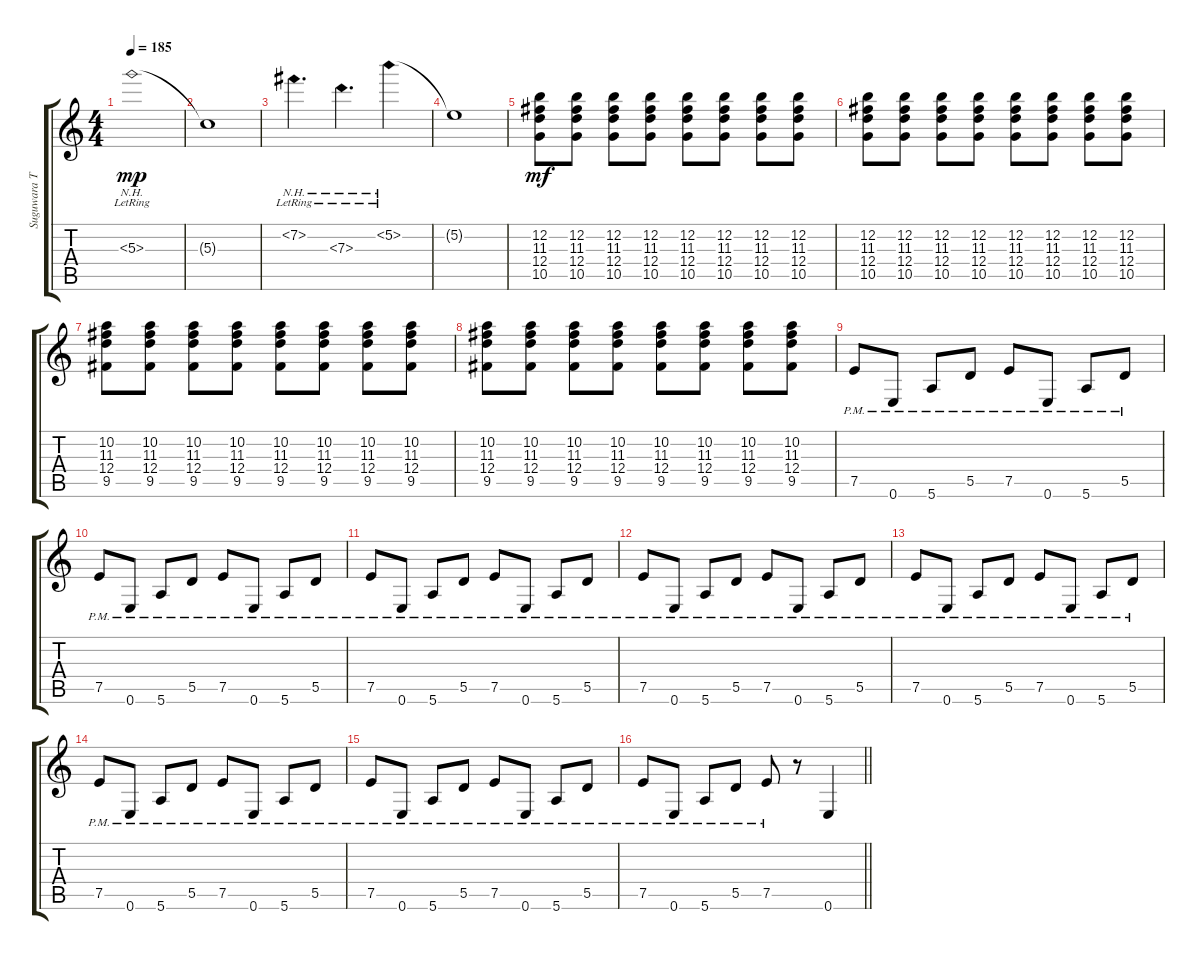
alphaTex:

\track ("Suguwara Takuro" "Suguwara T") {instrument overdrivenguitar}
\staff {score tabs}
\tuning (E4 B3 G3 D3 A2 E2) {hide}
\ts (4 4)
\tempo 185
\clef g2
\ks c
5.3{nh lr}.1{dy mp} |
5.3{t}.1 |
7.2{nh lr}.4{d} 7.3{nh lr}.4{d} 5.2{nh lr}.4 |
5.2{t}.1 |
(12.2 11.3 12.4 10.5).8{dy mf instrument electricguitarclean} (12.2 11.3 12.4 10.5).8 (12.2 11.3 12.4 10.5).8 (12.2 11.3 12.4 10.5).8 (12.2 11.3 12.4 10.5).8 (12.2 11.3 12.4 10.5).8 (12.2 11.3 12.4 10.5).8 (12.2 11.3 12.4 10.5).8 |
(12.2 11.3 12.4 10.5).8 (12.2 11.3 12.4 10.5).8 (12.2 11.3 12.4 10.5).8 (12.2 11.3 12.4 10.5).8 (12.2 11.3 12.4 10.5).8 (12.2 11.3 12.4 10.5).8 (12.2 11.3 12.4 10.5).8 (12.2 11.3 12.4 10.5).8 |
(10.2 11.3 12.4 9.5).8 (10.2 11.3 12.4 9.5).8 (10.2 11.3 12.4 9.5).8 (10.2 11.3 12.4 9.5).8 (10.2 11.3 12.4 9.5).8 (10.2 11.3 12.4 9.5).8 (10.2 11.3 12.4 9.5).8 (10.2 11.3 12.4 9.5).8 |
(10.2 11.3 12.4 9.5).8 (10.2 11.3 12.4 9.5).8 (10.2 11.3 12.4 9.5).8 (10.2 11.3 12.4 9.5).8 (10.2 11.3 12.4 9.5).8 (10.2 11.3 12.4 9.5).8 (10.2 11.3 12.4 9.5).8 (10.2 11.3 12.4 9.5).8 |
7.5{pm}.8{instrument electricguitarmuted} 0.6{pm}.8 5.6{pm}.8 5.5{pm}.8 7.5{pm}.8 0.6{pm}.8 5.6{pm}.8 5.5{pm}.8 |
7.5{pm}.8 0.6{pm}.8 5.6{pm}.8 5.5{pm}.8 7.5{pm}.8 0.6{pm}.8 5.6{pm}.8 5.5{pm}.8 |
7.5{pm}.8 0.6{pm}.8 5.6{pm}.8 5.5{pm}.8 7.5{pm}.8 0.6{pm}.8 5.6{pm}.8 5.5{pm}.8 |
7.5{pm}.8 0.6{pm}.8 5.6{pm}.8 5.5{pm}.8 7.5{pm}.8 0.6{pm}.8 5.6{pm}.8 5.5{pm}.8 |
7.5{pm}.8 0.6{pm}.8 5.6{pm}.8 5.5{pm}.8 7.5{pm}.8 0.6{pm}.8 5.6{pm}.8 5.5{pm}.8 |
7.5{pm}.8 0.6{pm}.8 5.6{pm}.8 5.5{pm}.8 7.5{pm}.8 0.6{pm}.8 5.6{pm}.8 5.5{pm}.8 |
7.5{pm}.8 0.6{pm}.8 5.6{pm}.8 5.5{pm}.8 7.5{pm}.8 0.6{pm}.8 5.6{pm}.8 5.5{pm}.8 |
\barLineRight lightlight
7.5{pm}.8 0.6{pm}.8 5.6{pm}.8 5.5{pm}.8 7.5{pm}.8 r.8 0.6.4
